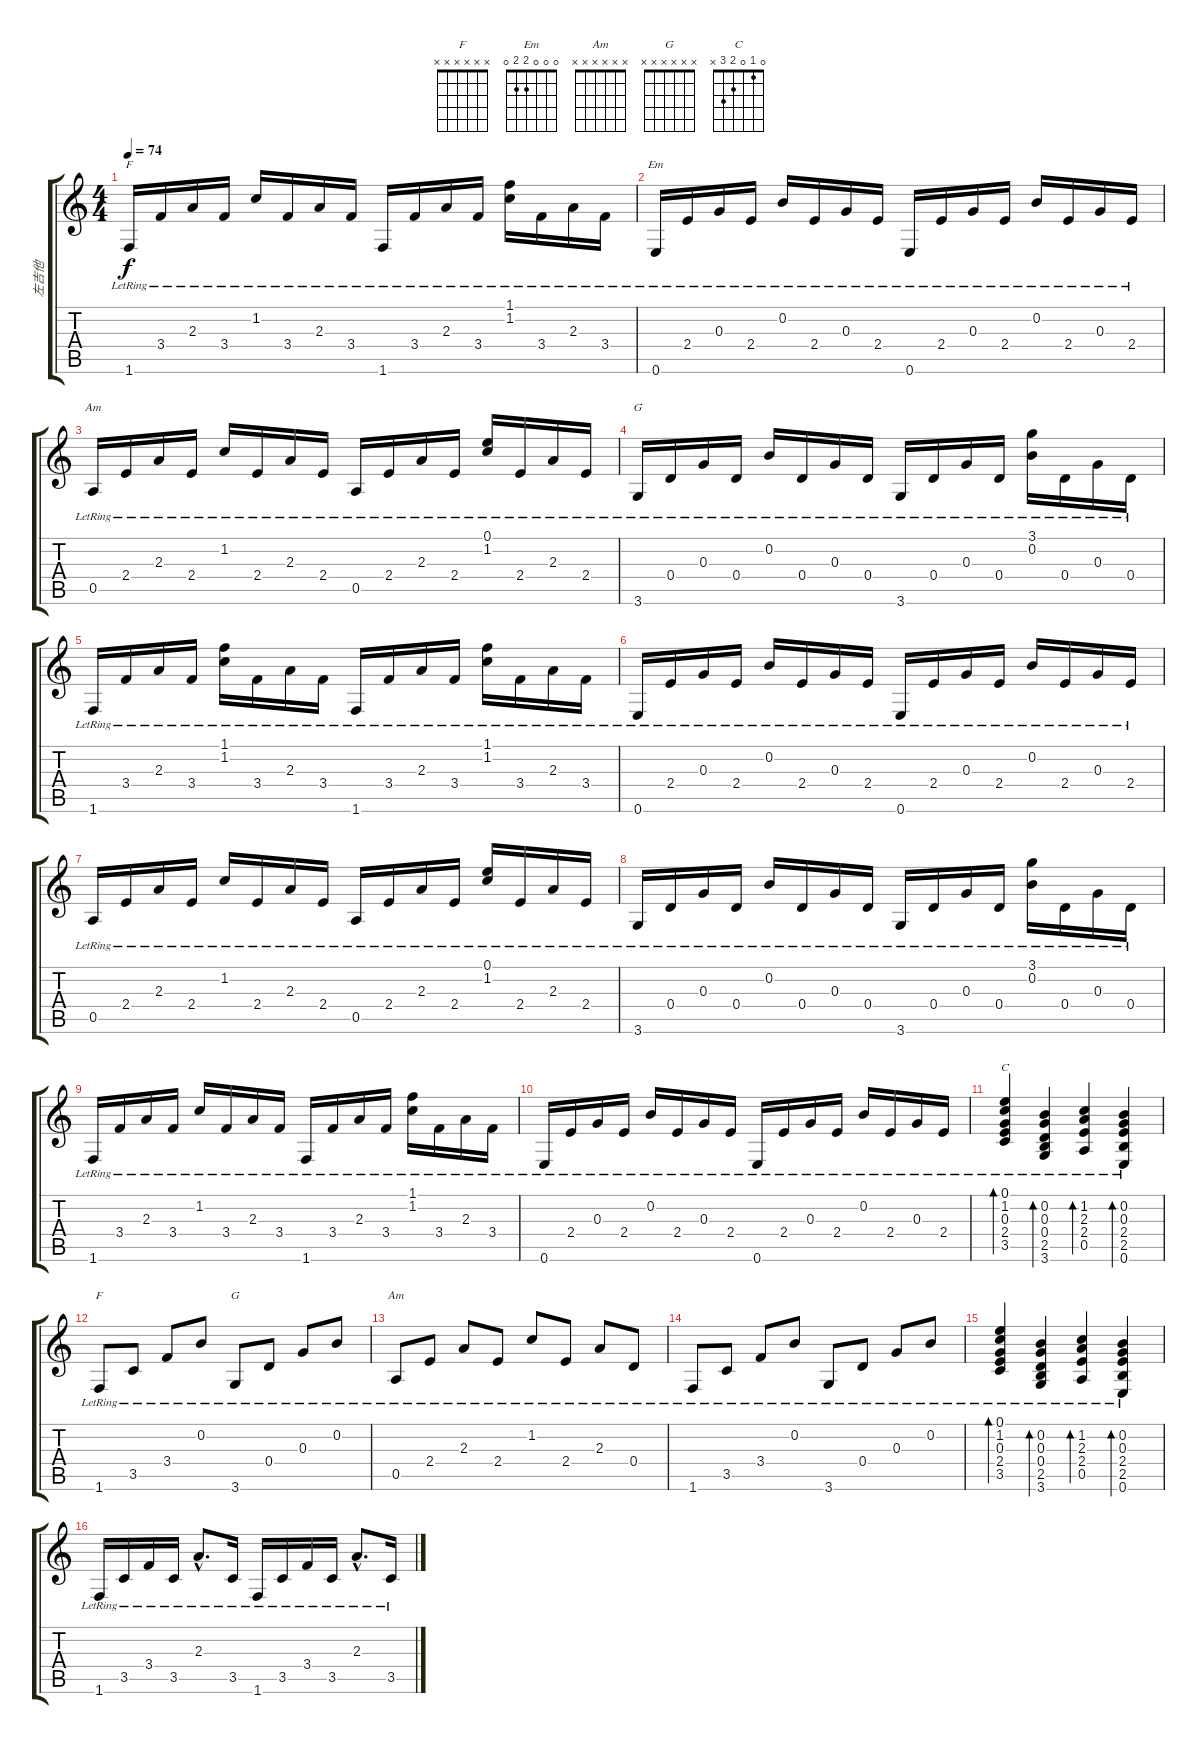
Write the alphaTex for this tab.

\track ("左吉他" "左吉他") {instrument acousticguitarsteel}
\staff {score tabs}
\tuning (E4 B3 G3 D3 A2 E2) {hide}
\chord ("F" 1 1 2 3 3 1) {barre 1}
\chord ("Em" 0 0 0 2 2 0)
\chord ("Am" 0 1 2 2 0 x)
\chord ("G" 3 0 0 0 2 3)
\chord ("C" 0 1 0 2 3 x)
\chord ("F" x x x x x x)
\chord ("G" x x x x x x)
\chord ("Am" x x x x x x)
\ts (4 4)
\tempo 74
\clef g2
\ks c
1.6{lr}.16{ch "F" dy f} 3.4{lr}.16 2.3{lr}.16 3.4{lr}.16 1.2{lr}.16 3.4{lr}.16 2.3{lr}.16 3.4{lr}.16 1.6{lr}.16 3.4{lr}.16 2.3{lr}.16 3.4{lr}.16 (1.1{lr} 1.2{lr}).16 3.4{lr}.16 2.3{lr}.16 3.4{lr}.16 |
0.6{lr}.16{ch "Em"} 2.4{lr}.16 0.3{lr}.16 2.4{lr}.16 0.2{lr}.16 2.4{lr}.16 0.3{lr}.16 2.4{lr}.16 0.6{lr}.16 2.4{lr}.16 0.3{lr}.16 2.4{lr}.16 0.2{lr}.16 2.4{lr}.16 0.3{lr}.16 2.4{lr}.16 |
0.5{lr}.16{ch "Am"} 2.4{lr}.16 2.3{lr}.16 2.4{lr}.16 1.2{lr}.16 2.4{lr}.16 2.3{lr}.16 2.4{lr}.16 0.5{lr}.16 2.4{lr}.16 2.3{lr}.16 2.4{lr}.16 (0.1{lr} 1.2{lr}).16 2.4{lr}.16 2.3{lr}.16 2.4{lr}.16 |
3.6{lr}.16{ch "G"} 0.4{lr}.16 0.3{lr}.16 0.4{lr}.16 0.2{lr}.16 0.4{lr}.16 0.3{lr}.16 0.4{lr}.16 3.6{lr}.16 0.4{lr}.16 0.3{lr}.16 0.4{lr}.16 (3.1{lr} 0.2{lr}).16 0.4{lr}.16 0.3{lr}.16 0.4{lr}.16 |
1.6{lr}.16 3.4{lr}.16 2.3{lr}.16 3.4{lr}.16 (1.1{lr} 1.2{lr}).16 3.4{lr}.16 2.3{lr}.16 3.4{lr}.16 1.6{lr}.16 3.4{lr}.16 2.3{lr}.16 3.4{lr}.16 (1.1{lr} 1.2{lr}).16 3.4{lr}.16 2.3{lr}.16 3.4{lr}.16 |
0.6{lr}.16 2.4{lr}.16 0.3{lr}.16 2.4{lr}.16 0.2{lr}.16 2.4{lr}.16 0.3{lr}.16 2.4{lr}.16 0.6{lr}.16 2.4{lr}.16 0.3{lr}.16 2.4{lr}.16 0.2{lr}.16 2.4{lr}.16 0.3{lr}.16 2.4{lr}.16 |
0.5{lr}.16 2.4{lr}.16 2.3{lr}.16 2.4{lr}.16 1.2{lr}.16 2.4{lr}.16 2.3{lr}.16 2.4{lr}.16 0.5{lr}.16 2.4{lr}.16 2.3{lr}.16 2.4{lr}.16 (0.1{lr} 1.2{lr}).16 2.4{lr}.16 2.3{lr}.16 2.4{lr}.16 |
3.6{lr}.16 0.4{lr}.16 0.3{lr}.16 0.4{lr}.16 0.2{lr}.16 0.4{lr}.16 0.3{lr}.16 0.4{lr}.16 3.6{lr}.16 0.4{lr}.16 0.3{lr}.16 0.4{lr}.16 (3.1{lr} 0.2{lr}).16 0.4{lr}.16 0.3{lr}.16 0.4{lr}.16 |
1.6{lr}.16 3.4{lr}.16 2.3{lr}.16 3.4{lr}.16 1.2{lr}.16 3.4{lr}.16 2.3{lr}.16 3.4{lr}.16 1.6{lr}.16 3.4{lr}.16 2.3{lr}.16 3.4{lr}.16 (1.1{lr} 1.2{lr}).16 3.4{lr}.16 2.3{lr}.16 3.4{lr}.16 |
0.6{lr}.16 2.4{lr}.16 0.3{lr}.16 2.4{lr}.16 0.2{lr}.16 2.4{lr}.16 0.3{lr}.16 2.4{lr}.16 0.6{lr}.16 2.4{lr}.16 0.3{lr}.16 2.4{lr}.16 0.2{lr}.16 2.4{lr}.16 0.3{lr}.16 2.4{lr}.16 |
(0.1{lr} 1.2{lr} 0.3{lr} 2.4{lr} 3.5{lr}).4{bd 30 ch "C"} (0.2{lr} 0.3{lr} 0.4{lr} 2.5{lr} 3.6{lr}).4{bd 30} (1.2{lr} 2.3{lr} 2.4{lr} 0.5{lr}).4{bd 30} (0.2{lr} 0.3{lr} 2.4{lr} 2.5{lr} 0.6{lr}).4{bd 30} |
1.6{lr}.8{ch "F"} 3.5{lr}.8 3.4{lr}.8 0.2{lr}.8 3.6{lr}.8{ch "G"} 0.4{lr}.8 0.3{lr}.8 0.2{lr}.8 |
0.5{lr}.8{ch "Am"} 2.4{lr}.8 2.3{lr}.8 2.4{lr}.8 1.2{lr}.8 2.4{lr}.8 2.3{lr}.8 0.4{lr}.8 |
1.6{lr}.8 3.5{lr}.8 3.4{lr}.8 0.2{lr}.8 3.6{lr}.8 0.4{lr}.8 0.3{lr}.8 0.2{lr}.8 |
(0.1{lr} 1.2{lr} 0.3{lr} 2.4{lr} 3.5{lr}).4{bd 30} (0.2{lr} 0.3{lr} 0.4{lr} 2.5{lr} 3.6{lr}).4{bd 30} (1.2{lr} 2.3{lr} 2.4{lr} 0.5{lr}).4{bd 30} (0.2{lr} 0.3{lr} 2.4{lr} 2.5{lr} 0.6{lr}).4{bd 30} |
1.6{lr}.16 3.5{lr}.16 3.4{lr}.16 3.5{lr}.16 2.3{hac lr}.8{d} 3.5{lr}.16 1.6{lr}.16 3.5{lr}.16 3.4{lr}.16 3.5{lr}.16 2.3{hac lr}.8{d} 3.5{lr}.16
